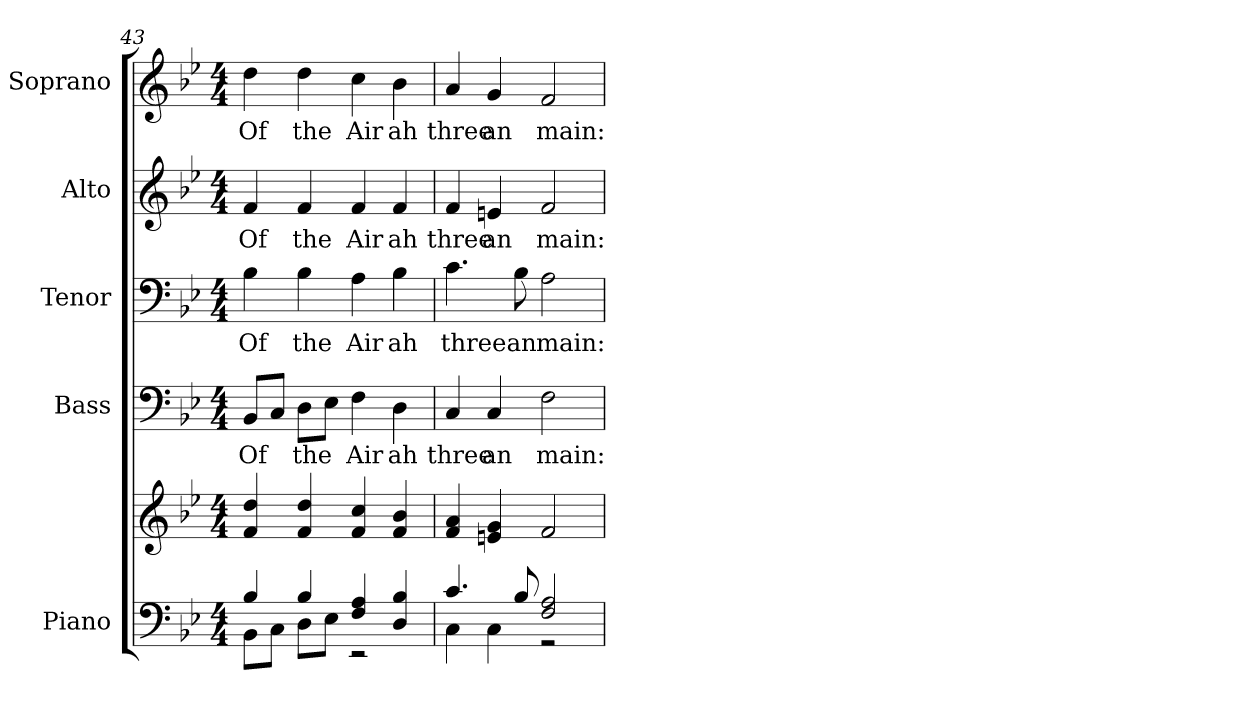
**kern	**kern	**kern	**text	**kern	**text	**kern	**text	**kern	**text
*part5	*part5	*part4	*part4	*part3	*part3	*part2	*part2	*part1	*part1
*staff6	*staff5	*staff4	*staff4	*staff3	*staff3	*staff2	*staff2	*staff1	*staff1
*I"Piano	*	*I"Bass	*	*I"Tenor	*	*I"Alto	*	*I"Soprano	*
*I'Pno.	*	*I'B.	*	*I'T.	*	*I'A.	*	*I'S.	*
!!LO:PB:g=z
*clefF4	*clefG2	*clefF4	*	*clefF4	*	*clefG2	*	*clefG2	*
*k[b-e-]	*k[b-e-]	*k[b-e-]	*	*k[b-e-]	*	*k[b-e-]	*	*k[b-e-]	*
*B-:	*B-:	*B-:	*	*B-:	*	*B-:	*	*B-:	*
*M4/4	*M4/4	*M4/4	*	*M4/4	*	*M4/4	*	*M4/4	*
=43	=43	=43	=43	=43	=43	=43	=43	=43	=43
*^	*	*	*	*	*	*	*	*	*
!	!	!	!	!LO:LY:b:color=#000000	!	!	!	!	!	!
!	!	!	!	!	!	!LO:LY:b:color=#000000	!	!	!	!
!	!	!	!	!	!	!	!	!LO:LY:b:color=#000000	!	!
!	!	!	!	!	!	!	!	!	!	!LO:LY:b:color=#000000
4B-i/	8BB-i\L	4fi/ 4ddi	8BB-i/L	Of	4B-i\	Of	4fi/	Of	4ddi\	Of
.	8Ci\J	.	8Ci/J	.	.	.	.	.	.	.
!	!	!	!	!LO:LY:b:color=#000000	!	!	!	!	!	!
!	!	!	!	!	!	!LO:LY:b:color=#000000	!	!	!	!
!	!	!	!	!	!	!	!	!LO:LY:b:color=#000000	!	!
!	!	!	!	!	!	!	!	!	!	!LO:LY:b:color=#000000
4B-i/	8Di\L	4fi/ 4ddi	8Di\L	the	4B-i\	the	4fi/	the	4ddi\	the
.	8E-i\J	.	8E-i\J	.	.	.	.	.	.	.
!	!	!	!	!LO:LY:b:color=#000000	!	!	!	!	!	!
!	!	!	!	!	!	!LO:LY:b:color=#000000	!	!	!	!
!	!	!	!	!	!	!	!	!LO:LY:b:color=#000000	!	!
!	!	!	!	!	!	!	!	!	!	!LO:LY:b:color=#000000
4Fi/ 4Ai	2r	4fi/ 4cci	4Fi\	Air	4Ai\	Air	4fi/	Air	4cci\	Air
!	!	!	!	!LO:LY:b:color=#000000	!	!	!	!	!	!
!	!	!	!	!	!	!LO:LY:b:color=#000000	!	!	!	!
!	!	!	!	!	!	!	!	!LO:LY:b:color=#000000	!	!
!	!	!	!	!	!	!	!	!	!	!LO:LY:b:color=#000000
4Di/ 4B-i	.	4fi/ 4b-i	4Di\	ah	4B-i\	ah	4fi/	ah	4b-i\	ah
=44	=44	=44	=44	=44	=44	=44	=44	=44	=44	=44
!	!	!	!	!LO:LY:b:color=#000000	!	!	!	!	!	!
!	!	!	!	!	!	!LO:LY:b:color=#000000	!	!	!	!
!	!	!	!	!	!	!	!	!LO:LY:b:color=#000000	!	!
!	!	!	!	!	!	!	!	!	!	!LO:LY:b:color=#000000
4.ci/	4Ci\	4fi/ 4ai	4Ci/	three	4.ci\	three	4fi/	three	4ai/	three
!	!	!	!	!LO:LY:b:color=#000000	!	!	!	!	!	!
!	!	!	!	!	!	!	!	!LO:LY:b:color=#000000	!	!
!	!	!	!	!	!	!	!	!	!	!LO:LY:b:color=#000000
.	4Ci\	4eni/ 4gi	4Ci/	an	.	.	4eni/	an	4gi/	an
!	!	!	!	!	!	!LO:LY:b:color=#000000	!	!	!	!
8B-i/	.	.	.	.	8B-i\	an	.	.	.	.
!	!	!	!	!LO:LY:b:color=#000000	!	!	!	!	!	!
!	!	!	!	!	!	!LO:LY:b:color=#000000	!	!	!	!
!	!	!	!	!	!	!	!	!LO:LY:b:color=#000000	!	!
!	!	!	!	!	!	!	!	!	!	!LO:LY:b:color=#000000
2Fi/ 2Ai	2r	2fi/	2Fi\	main:	2Ai\	main:	2fi/	main:	2fi/	main:
*v	*v	*	*	*	*	*	*	*	*	*
=	=	=	=	=	=	=	=	=	=
*-	*-	*-	*-	*-	*-	*-	*-	*-	*-
